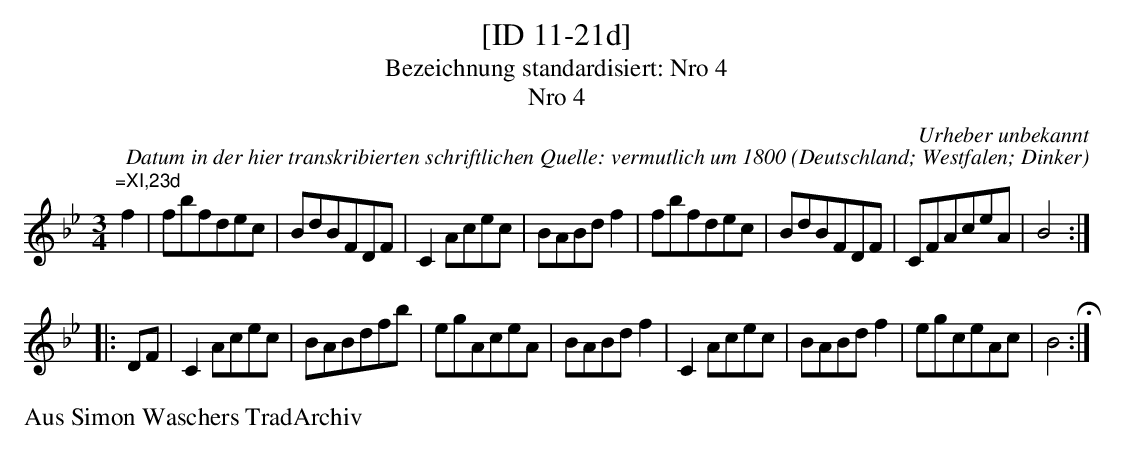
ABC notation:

X:1
T:[ID 11-21d]
T:Bezeichnung standardisiert: Nro 4
T:Nro 4
C:Urheber unbekannt
C:Datum in der hier transkribierten schriftlichen Quelle: vermutlich um 1800
O:Deutschland; Westfalen; Dinker
L:1/8
M:3/4
K:Bb
"^=XI,23d"f2 | fbfdec | BdBFDF | C2Acec | BABdf2 | fbfdec | BdBFDF | CFAceA | B4 ::
DF |\ %auftakt
C2Acec | BABdfb | egAceA | BABdf2 | C2Acec | BABdf2 | egceAc | B4 H:|
